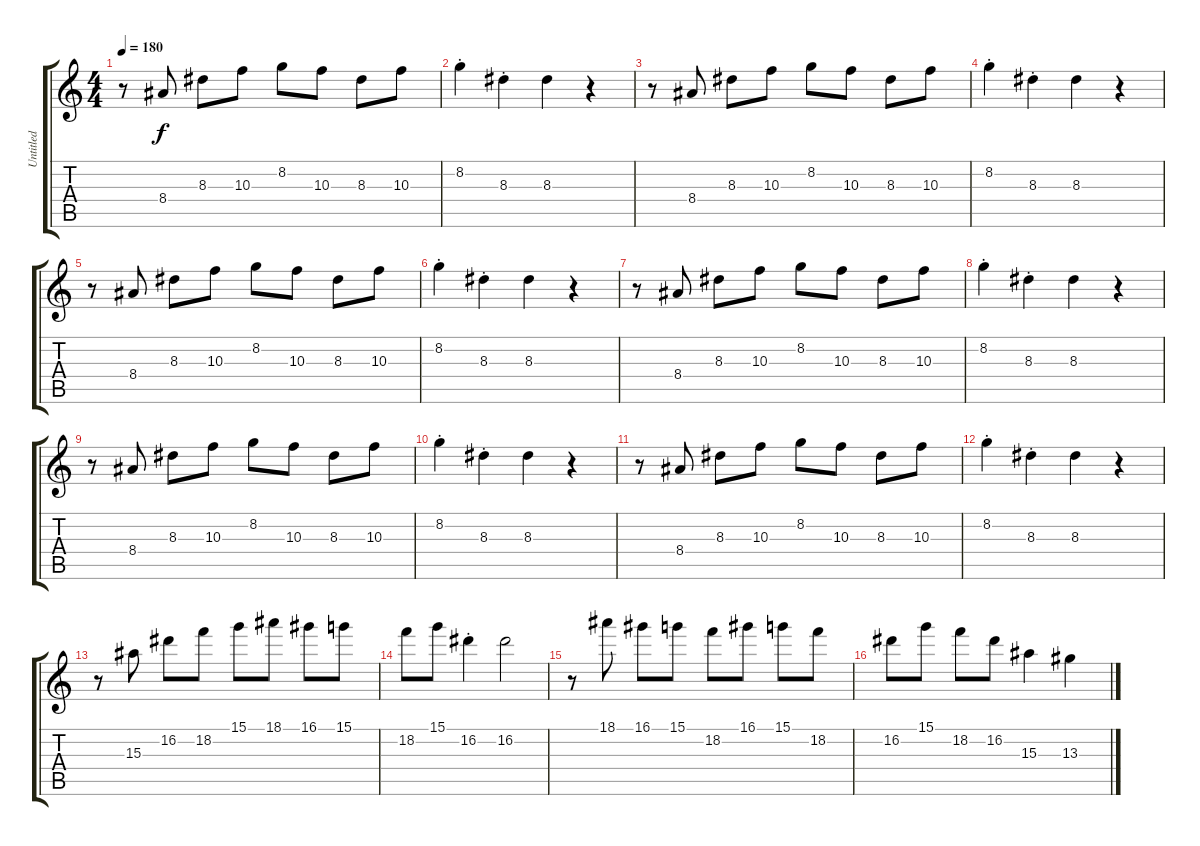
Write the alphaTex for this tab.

\track ("Untitled" "Untitled") {instrument distortionguitar}
\staff {score tabs}
\tuning (E4 B3 G3 D3 A2 E2) {hide}
\ts (4 4)
\tempo 180
\clef g2
\ks c
r.8{dy f} 8.4.8 8.3.8 10.3.8 8.2.8 10.3.8 8.3.8 10.3.8 |
8.2{st}.4 8.3{st}.4 8.3.4 r.4 |
r.8 8.4.8 8.3.8 10.3.8 8.2.8 10.3.8 8.3.8 10.3.8 |
8.2{st}.4 8.3{st}.4 8.3.4 r.4 |
r.8 8.4.8 8.3.8 10.3.8 8.2.8 10.3.8 8.3.8 10.3.8 |
8.2{st}.4 8.3{st}.4 8.3.4 r.4 |
r.8 8.4.8 8.3.8 10.3.8 8.2.8 10.3.8 8.3.8 10.3.8 |
8.2{st}.4 8.3{st}.4 8.3.4 r.4 |
r.8 8.4.8 8.3.8 10.3.8 8.2.8 10.3.8 8.3.8 10.3.8 |
8.2{st}.4 8.3{st}.4 8.3.4 r.4 |
r.8 8.4.8 8.3.8 10.3.8 8.2.8 10.3.8 8.3.8 10.3.8 |
8.2{st}.4 8.3{st}.4 8.3.4 r.4 |
r.8 15.3.8 16.2.8 18.2.8 15.1.8 18.1.8 16.1.8 15.1.8 |
18.2.8 15.1.8 16.2{st}.4 16.2.2 |
r.8 18.1.8 16.1.8 15.1.8 18.2.8 16.1.8 15.1.8 18.2.8 |
16.2.8 15.1.8 18.2.8 16.2.8 15.3.4 13.3.4
